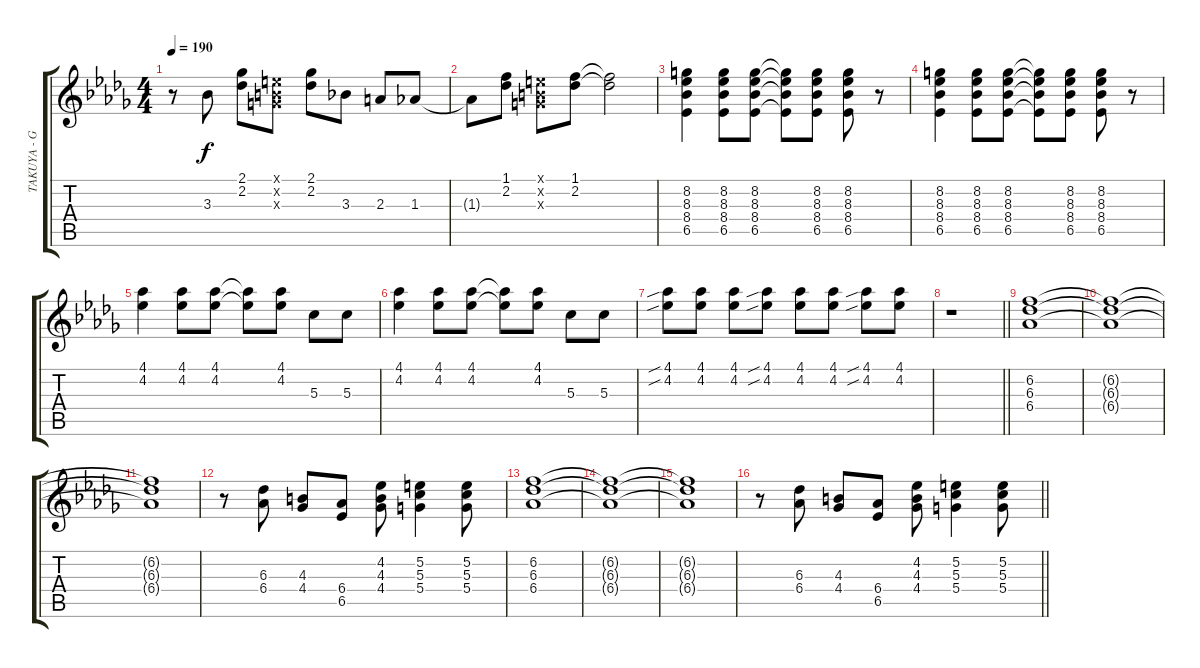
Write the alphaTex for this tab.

\track ("TAKUYA - Guitar 1" "TAKUYA - G") {instrument distortionguitar}
\staff {score tabs}
\tuning (E4 B3 G3 D3 A2 E2) {hide}
\ts (4 4)
\tempo 190
\clef g2
\ks db
r.8{dy f} 3.3.8 (2.1 2.2).8 (0.1{x} 0.2{x} 0.3{x}).8 (2.1 2.2).8 3.3.8 2.3.8 1.3.8 |
1.3{t}.8 (1.1 2.2).8 (0.1{x} 0.2{x} 0.3{x}).8 (1.1 2.2).8 (1.1{t} 2.2{t}).2 |
(8.2 8.3 8.4 6.5).4 (8.2 8.3 8.4 6.5).8 (8.2 8.3 8.4 6.5).8 (8.2{t} 8.3{t} 8.4{t} 6.5{t}).8 (8.2 8.3 8.4 6.5).8 (8.2 8.3 8.4 6.5).8 r.8 |
(8.2 8.3 8.4 6.5).4 (8.2 8.3 8.4 6.5).8 (8.2 8.3 8.4 6.5).8 (8.2{t} 8.3{t} 8.4{t} 6.5{t}).8 (8.2 8.3 8.4 6.5).8 (8.2 8.3 8.4 6.5).8 r.8 |
(4.1 4.2).4 (4.1 4.2).8 (4.1 4.2).8 (4.1{t} 4.2{t}).8 (4.1 4.2).8 5.3.8 5.3.8 |
(4.1 4.2).4 (4.1 4.2).8 (4.1 4.2).8 (4.1{t} 4.2{t}).8 (4.1 4.2).8 5.3.8 5.3.8 |
(4.1{sib} 4.2{sib}).8 (4.1 4.2).8 (4.1 4.2).8 (4.1{sib} 4.2{sib}).8 (4.1 4.2).8 (4.1 4.2).8 (4.1{sib} 4.2{sib}).8 (4.1 4.2).8 |
\barLineRight lightlight
r.1 |
(6.2 6.3 6.4).1 |
(6.2{t} 6.3{t} 6.4{t}).1 |
(6.2{t} 6.3{t} 6.4{t}).1 |
r.8 (6.3 6.4).8 (4.3 4.4).8 (6.4 6.5).8 (4.2 4.3 4.4).8 (5.2 5.3 5.4).4 (5.2 5.3 5.4).8 |
(6.2 6.3 6.4).1 |
(6.2{t} 6.3{t} 6.4{t}).1 |
(6.2{t} 6.3{t} 6.4{t}).1 |
\barLineRight lightlight
r.8 (6.3 6.4).8 (4.3 4.4).8 (6.4 6.5).8 (4.2 4.3 4.4).8 (5.2 5.3 5.4).4 (5.2 5.3 5.4).8
